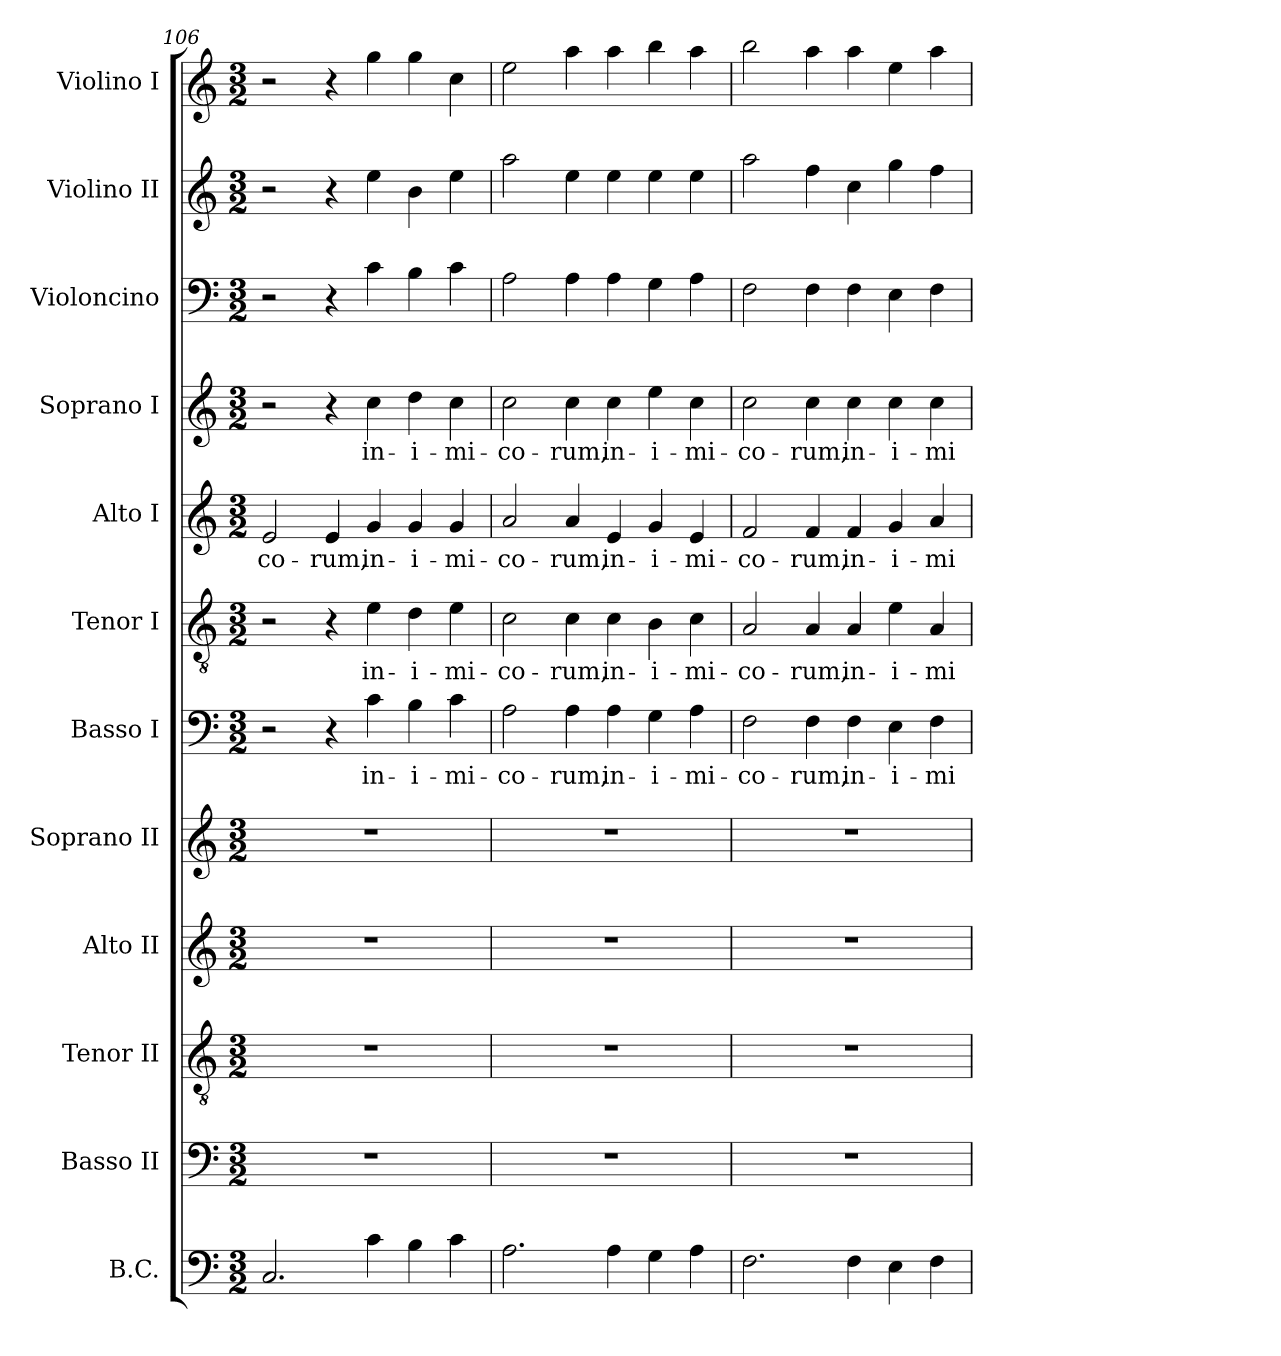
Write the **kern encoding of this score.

**kern	**kern	**kern	**kern	**kern	**kern	**text	**kern	**text	**kern	**text	**kern	**text	**kern	**kern	**kern
*part12	*part11	*part10	*part9	*part8	*part7	*part7	*part6	*part6	*part5	*part5	*part4	*part4	*part3	*part2	*part1
*staff12	*staff11	*staff10	*staff9	*staff8	*staff7	*staff7	*staff6	*staff6	*staff5	*staff5	*staff4	*staff4	*staff3	*staff2	*staff1
*I"B.C.	*I"Basso II	*I"Tenor II	*I"Alto II	*I"Soprano II	*I"Basso I	*	*I"Tenor I	*	*I"Alto I	*	*I"Soprano I	*	*I"Violoncino	*I"Violino II	*I"Violino I
*I'BC	*I'B 2	*I'T 2	*I'A 2	*I'S 2	*I'B 1	*	*I'T 1	*	*I'A 1	*	*I'S 1	*	*I'Vc.	*I'Vln. II	*I'Vln. I
!!LO:PB:g=z
*clefF4	*clefF4	*clefGv2	*clefG2	*clefG2	*clefF4	*	*clefGv2	*	*clefG2	*	*clefG2	*	*clefF4	*clefG2	*clefG2
*k[]	*k[]	*k[]	*k[]	*k[]	*k[]	*	*k[]	*	*k[]	*	*k[]	*	*k[]	*k[]	*k[]
*C:	*C:	*C:	*C:	*C:	*C:	*	*C:	*	*C:	*	*C:	*	*C:	*C:	*C:
*M3/2	*M3/2	*M3/2	*M3/2	*M3/2	*M3/2	*	*M3/2	*	*M3/2	*	*M3/2	*	*M3/2	*M3/2	*M3/2
=106	=106	=106	=106	=106	=106	=106	=106	=106	=106	=106	=106	=106	=106	=106	=106
!	!	!	!	!	!	!	!	!	!	!LO:LY:b	!	!	!	!	!
2.C/	1.r	1.r	1.r	1.r	2r	.	2r	.	2e/	-co-	2r	.	2r	2r	2r
!	!	!	!	!	!	!	!	!	!	!LO:LY:b	!	!	!	!	!
.	.	.	.	.	4r	.	4r	.	4e/	-rum,	4r	.	4r	4r	4r
!	!	!	!	!	!	!LO:LY:b	!	!	!	!	!	!	!	!	!
!	!	!	!	!	!	!	!	!LO:LY:b	!	!	!	!	!	!	!
!	!	!	!	!	!	!	!	!	!	!LO:LY:b	!	!	!	!	!
!	!	!	!	!	!	!	!	!	!	!	!	!LO:LY:b	!	!	!
4c\	.	.	.	.	4c\	in-	4e\	in-	4g/	in-	4cc\	in-	4c\	4ee\	4gg\
!	!	!	!	!	!	!LO:LY:b	!	!	!	!	!	!	!	!	!
!	!	!	!	!	!	!	!	!LO:LY:b	!	!	!	!	!	!	!
!	!	!	!	!	!	!	!	!	!	!LO:LY:b	!	!	!	!	!
!	!	!	!	!	!	!	!	!	!	!	!	!LO:LY:b	!	!	!
4B\	.	.	.	.	4B\	-i-	4d\	-i-	4g/	-i-	4dd\	-i-	4B\	4b\	4gg\
!	!	!	!	!	!	!LO:LY:b	!	!	!	!	!	!	!	!	!
!	!	!	!	!	!	!	!	!LO:LY:b	!	!	!	!	!	!	!
!	!	!	!	!	!	!	!	!	!	!LO:LY:b	!	!	!	!	!
!	!	!	!	!	!	!	!	!	!	!	!	!LO:LY:b	!	!	!
4c\	.	.	.	.	4c\	-mi-	4e\	-mi-	4g/	-mi-	4cc\	-mi-	4c\	4ee\	4cc\
=107	=107	=107	=107	=107	=107	=107	=107	=107	=107	=107	=107	=107	=107	=107	=107
!	!	!	!	!	!	!LO:LY:b	!	!	!	!	!	!	!	!	!
!	!	!	!	!	!	!	!	!LO:LY:b	!	!	!	!	!	!	!
!	!	!	!	!	!	!	!	!	!	!LO:LY:b	!	!	!	!	!
!	!	!	!	!	!	!	!	!	!	!	!	!LO:LY:b	!	!	!
2.A\	1.r	1.r	1.r	1.r	2A\	-co-	2c\	-co-	2a/	-co-	2cc\	-co-	2A\	2aa\	2ee\
!	!	!	!	!	!	!LO:LY:b	!	!	!	!	!	!	!	!	!
!	!	!	!	!	!	!	!	!LO:LY:b	!	!	!	!	!	!	!
!	!	!	!	!	!	!	!	!	!	!LO:LY:b	!	!	!	!	!
!	!	!	!	!	!	!	!	!	!	!	!	!LO:LY:b	!	!	!
.	.	.	.	.	4A\	-rum,	4c\	-rum,	4a/	-rum,	4cc\	-rum,	4A\	4ee\	4aa\
!	!	!	!	!	!	!LO:LY:b	!	!	!	!	!	!	!	!	!
!	!	!	!	!	!	!	!	!LO:LY:b	!	!	!	!	!	!	!
!	!	!	!	!	!	!	!	!	!	!LO:LY:b	!	!	!	!	!
!	!	!	!	!	!	!	!	!	!	!	!	!LO:LY:b	!	!	!
4A\	.	.	.	.	4A\	in-	4c\	in-	4e/	in-	4cc\	in-	4A\	4ee\	4aa\
!	!	!	!	!	!	!LO:LY:b	!	!	!	!	!	!	!	!	!
!	!	!	!	!	!	!	!	!LO:LY:b	!	!	!	!	!	!	!
!	!	!	!	!	!	!	!	!	!	!LO:LY:b	!	!	!	!	!
!	!	!	!	!	!	!	!	!	!	!	!	!LO:LY:b	!	!	!
4G\	.	.	.	.	4G\	-i-	4B\	-i-	4g/	-i-	4ee\	-i-	4G\	4ee\	4bb\
!	!	!	!	!	!	!LO:LY:b	!	!	!	!	!	!	!	!	!
!	!	!	!	!	!	!	!	!LO:LY:b	!	!	!	!	!	!	!
!	!	!	!	!	!	!	!	!	!	!LO:LY:b	!	!	!	!	!
!	!	!	!	!	!	!	!	!	!	!	!	!LO:LY:b	!	!	!
4A\	.	.	.	.	4A\	-mi-	4c\	-mi-	4e/	-mi-	4cc\	-mi-	4A\	4ee\	4aa\
=108	=108	=108	=108	=108	=108	=108	=108	=108	=108	=108	=108	=108	=108	=108	=108
!	!	!	!	!	!	!LO:LY:b	!	!	!	!	!	!	!	!	!
!	!	!	!	!	!	!	!	!LO:LY:b	!	!	!	!	!	!	!
!	!	!	!	!	!	!	!	!	!	!LO:LY:b	!	!	!	!	!
!	!	!	!	!	!	!	!	!	!	!	!	!LO:LY:b	!	!	!
2.F\	1.r	1.r	1.r	1.r	2F\	-co-	2A/	-co-	2f/	-co-	2cc\	-co-	2F\	2aa\	2bb\
!	!	!	!	!	!	!LO:LY:b	!	!	!	!	!	!	!	!	!
!	!	!	!	!	!	!	!	!LO:LY:b	!	!	!	!	!	!	!
!	!	!	!	!	!	!	!	!	!	!LO:LY:b	!	!	!	!	!
!	!	!	!	!	!	!	!	!	!	!	!	!LO:LY:b	!	!	!
.	.	.	.	.	4F\	-rum,	4A/	-rum,	4f/	-rum,	4cc\	-rum,	4F\	4ff\	4aa\
!	!	!	!	!	!	!LO:LY:b	!	!	!	!	!	!	!	!	!
!	!	!	!	!	!	!	!	!LO:LY:b	!	!	!	!	!	!	!
!	!	!	!	!	!	!	!	!	!	!LO:LY:b	!	!	!	!	!
!	!	!	!	!	!	!	!	!	!	!	!	!LO:LY:b	!	!	!
4F\	.	.	.	.	4F\	in-	4A/	in-	4f/	in-	4cc\	in-	4F\	4cc\	4aa\
!	!	!	!	!	!	!LO:LY:b	!	!	!	!	!	!	!	!	!
!	!	!	!	!	!	!	!	!LO:LY:b	!	!	!	!	!	!	!
!	!	!	!	!	!	!	!	!	!	!LO:LY:b	!	!	!	!	!
!	!	!	!	!	!	!	!	!	!	!	!	!LO:LY:b	!	!	!
4E\	.	.	.	.	4E\	-i-	4e\	-i-	4g/	-i-	4cc\	-i-	4E\	4gg\	4ee\
!	!	!	!	!	!	!LO:LY:b	!	!	!	!	!	!	!	!	!
!	!	!	!	!	!	!	!	!LO:LY:b	!	!	!	!	!	!	!
!	!	!	!	!	!	!	!	!	!	!LO:LY:b	!	!	!	!	!
!	!	!	!	!	!	!	!	!	!	!	!	!LO:LY:b	!	!	!
4F\	.	.	.	.	4F\	-mi-	4A/	-mi-	4a/	-mi-	4cc\	-mi-	4F\	4ff\	4aa\
=	=	=	=	=	=	=	=	=	=	=	=	=	=	=	=
*-	*-	*-	*-	*-	*-	*-	*-	*-	*-	*-	*-	*-	*-	*-	*-
